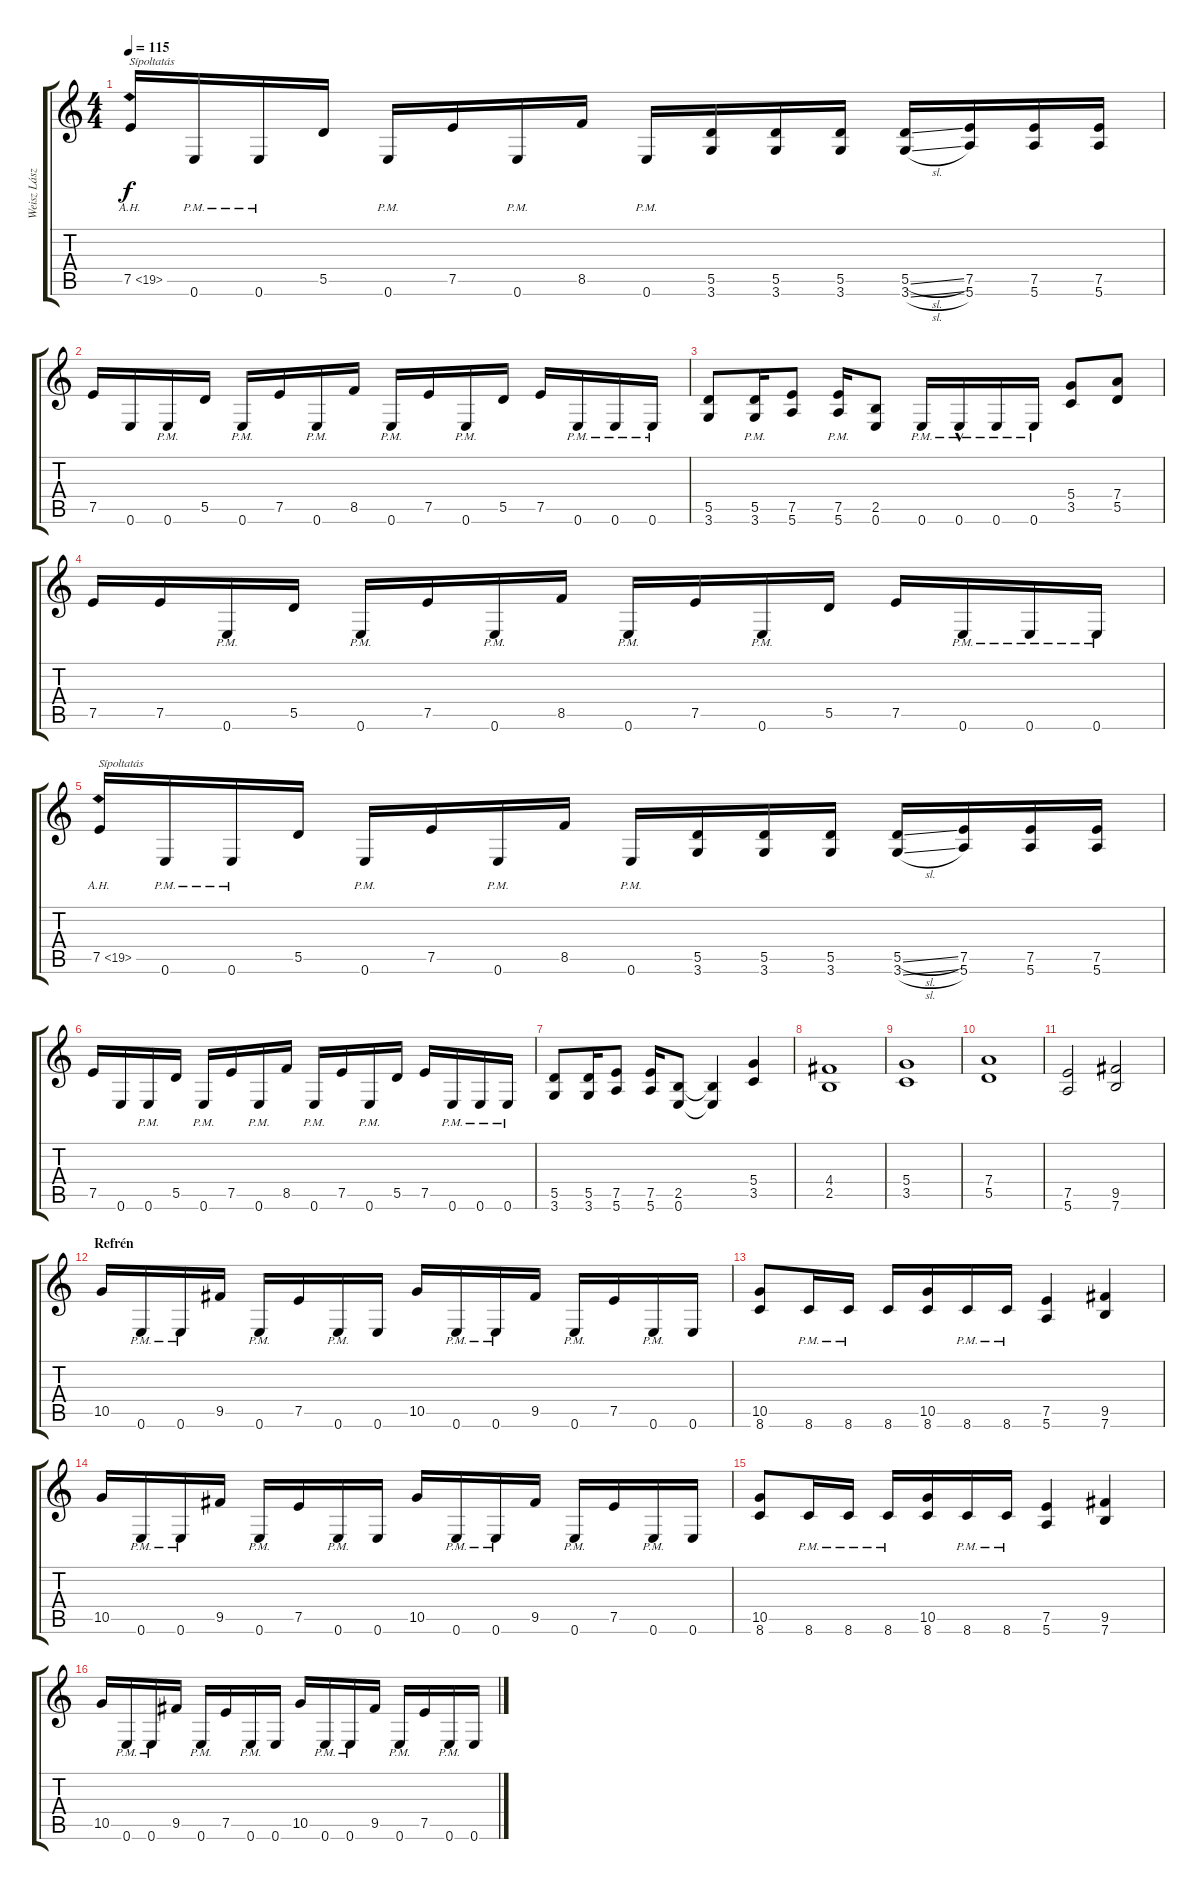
\track ("Weisz László /gitár/" "Weisz Lász") {instrument distortionguitar}
\staff {score tabs}
\tuning (E4 B3 G3 D3 A2 E2) {hide}
\ts (4 4)
\tempo 115
\clef g2
\ks c
7.5{ah 12}.16{txt "Sípoltatás" dy f} 0.6{pm}.16 0.6{pm}.16 5.5.16 0.6{pm}.16 7.5.16 0.6{pm}.16 8.5.16 0.6{pm}.16 (5.5 3.6).16 (5.5 3.6).16 (5.5 3.6).16 (5.5{sl} 3.6{sl}).16 (7.5 5.6).16 (7.5 5.6).16 (7.5 5.6).16 |
7.5.16 0.6.16 0.6{pm}.16 5.5.16 0.6{pm}.16 7.5.16 0.6{pm}.16 8.5.16 0.6{pm}.16 7.5.16 0.6{pm}.16 5.5.16 7.5.16 0.6{pm}.16 0.6{pm}.16 0.6{pm}.16 |
(5.5 3.6).8 (5.5{pm} 3.6{pm}).16 (7.5 5.6).8 (7.5{pm} 5.6{pm}).16 (2.5 0.6).8 0.6{pm}.16 0.6{hac pm}.16 0.6{pm}.16 0.6{pm}.16 (5.4 3.5).8 (7.4 5.5).8 |
7.5.16 7.5.16 0.6{pm}.16 5.5.16 0.6{pm}.16 7.5.16 0.6{pm}.16 8.5.16 0.6{pm}.16 7.5.16 0.6{pm}.16 5.5.16 7.5.16 0.6{pm}.16 0.6{pm}.16 0.6{pm}.16 |
7.5{ah 12}.16{txt "Sípoltatás"} 0.6{pm}.16 0.6{pm}.16 5.5.16 0.6{pm}.16 7.5.16 0.6{pm}.16 8.5.16 0.6{pm}.16 (5.5 3.6).16 (5.5 3.6).16 (5.5 3.6).16 (5.5{sl} 3.6{sl}).16 (7.5 5.6).16 (7.5 5.6).16 (7.5 5.6).16 |
7.5.16 0.6.16 0.6{pm}.16 5.5.16 0.6{pm}.16 7.5.16 0.6{pm}.16 8.5.16 0.6{pm}.16 7.5.16 0.6{pm}.16 5.5.16 7.5.16 0.6{pm}.16 0.6{pm}.16 0.6{pm}.16 |
(5.5 3.6).8 (5.5 3.6).16 (7.5 5.6).8 (7.5 5.6).16 (2.5 0.6).8 (2.5{t} 0.6{t}).4 (5.4 3.5).4 |
(4.4 2.5).1 |
(5.4 3.5).1 |
(7.4 5.5).1 |
(7.5 5.6).2 (9.5 7.6).2 |
\section ("" "Refrén")
10.5.16 0.6{pm}.16 0.6{pm}.16 9.5.16 0.6{pm}.16 7.5.16 0.6{pm}.16 0.6.16 10.5.16 0.6{pm}.16 0.6{pm}.16 9.5.16 0.6{pm}.16 7.5.16 0.6{pm}.16 0.6.16 |
(10.5 8.6).8 8.6{pm}.16 8.6{pm}.16 8.6.16 (10.5 8.6).16 8.6{pm}.16 8.6{pm}.16 (7.5 5.6).4 (9.5 7.6).4 |
10.5.16 0.6{pm}.16 0.6{pm}.16 9.5.16 0.6{pm}.16 7.5.16 0.6{pm}.16 0.6.16 10.5.16 0.6{pm}.16 0.6{pm}.16 9.5.16 0.6{pm}.16 7.5.16 0.6{pm}.16 0.6.16 |
(10.5 8.6).8 8.6{pm}.16 8.6{pm}.16 8.6{pm}.16 (10.5 8.6).16 8.6{pm}.16 8.6{pm}.16 (7.5 5.6).4 (9.5 7.6).4 |
10.5.16 0.6{pm}.16 0.6{pm}.16 9.5.16 0.6{pm}.16 7.5.16 0.6{pm}.16 0.6.16 10.5.16 0.6{pm}.16 0.6{pm}.16 9.5.16 0.6{pm}.16 7.5.16 0.6{pm}.16 0.6.16
